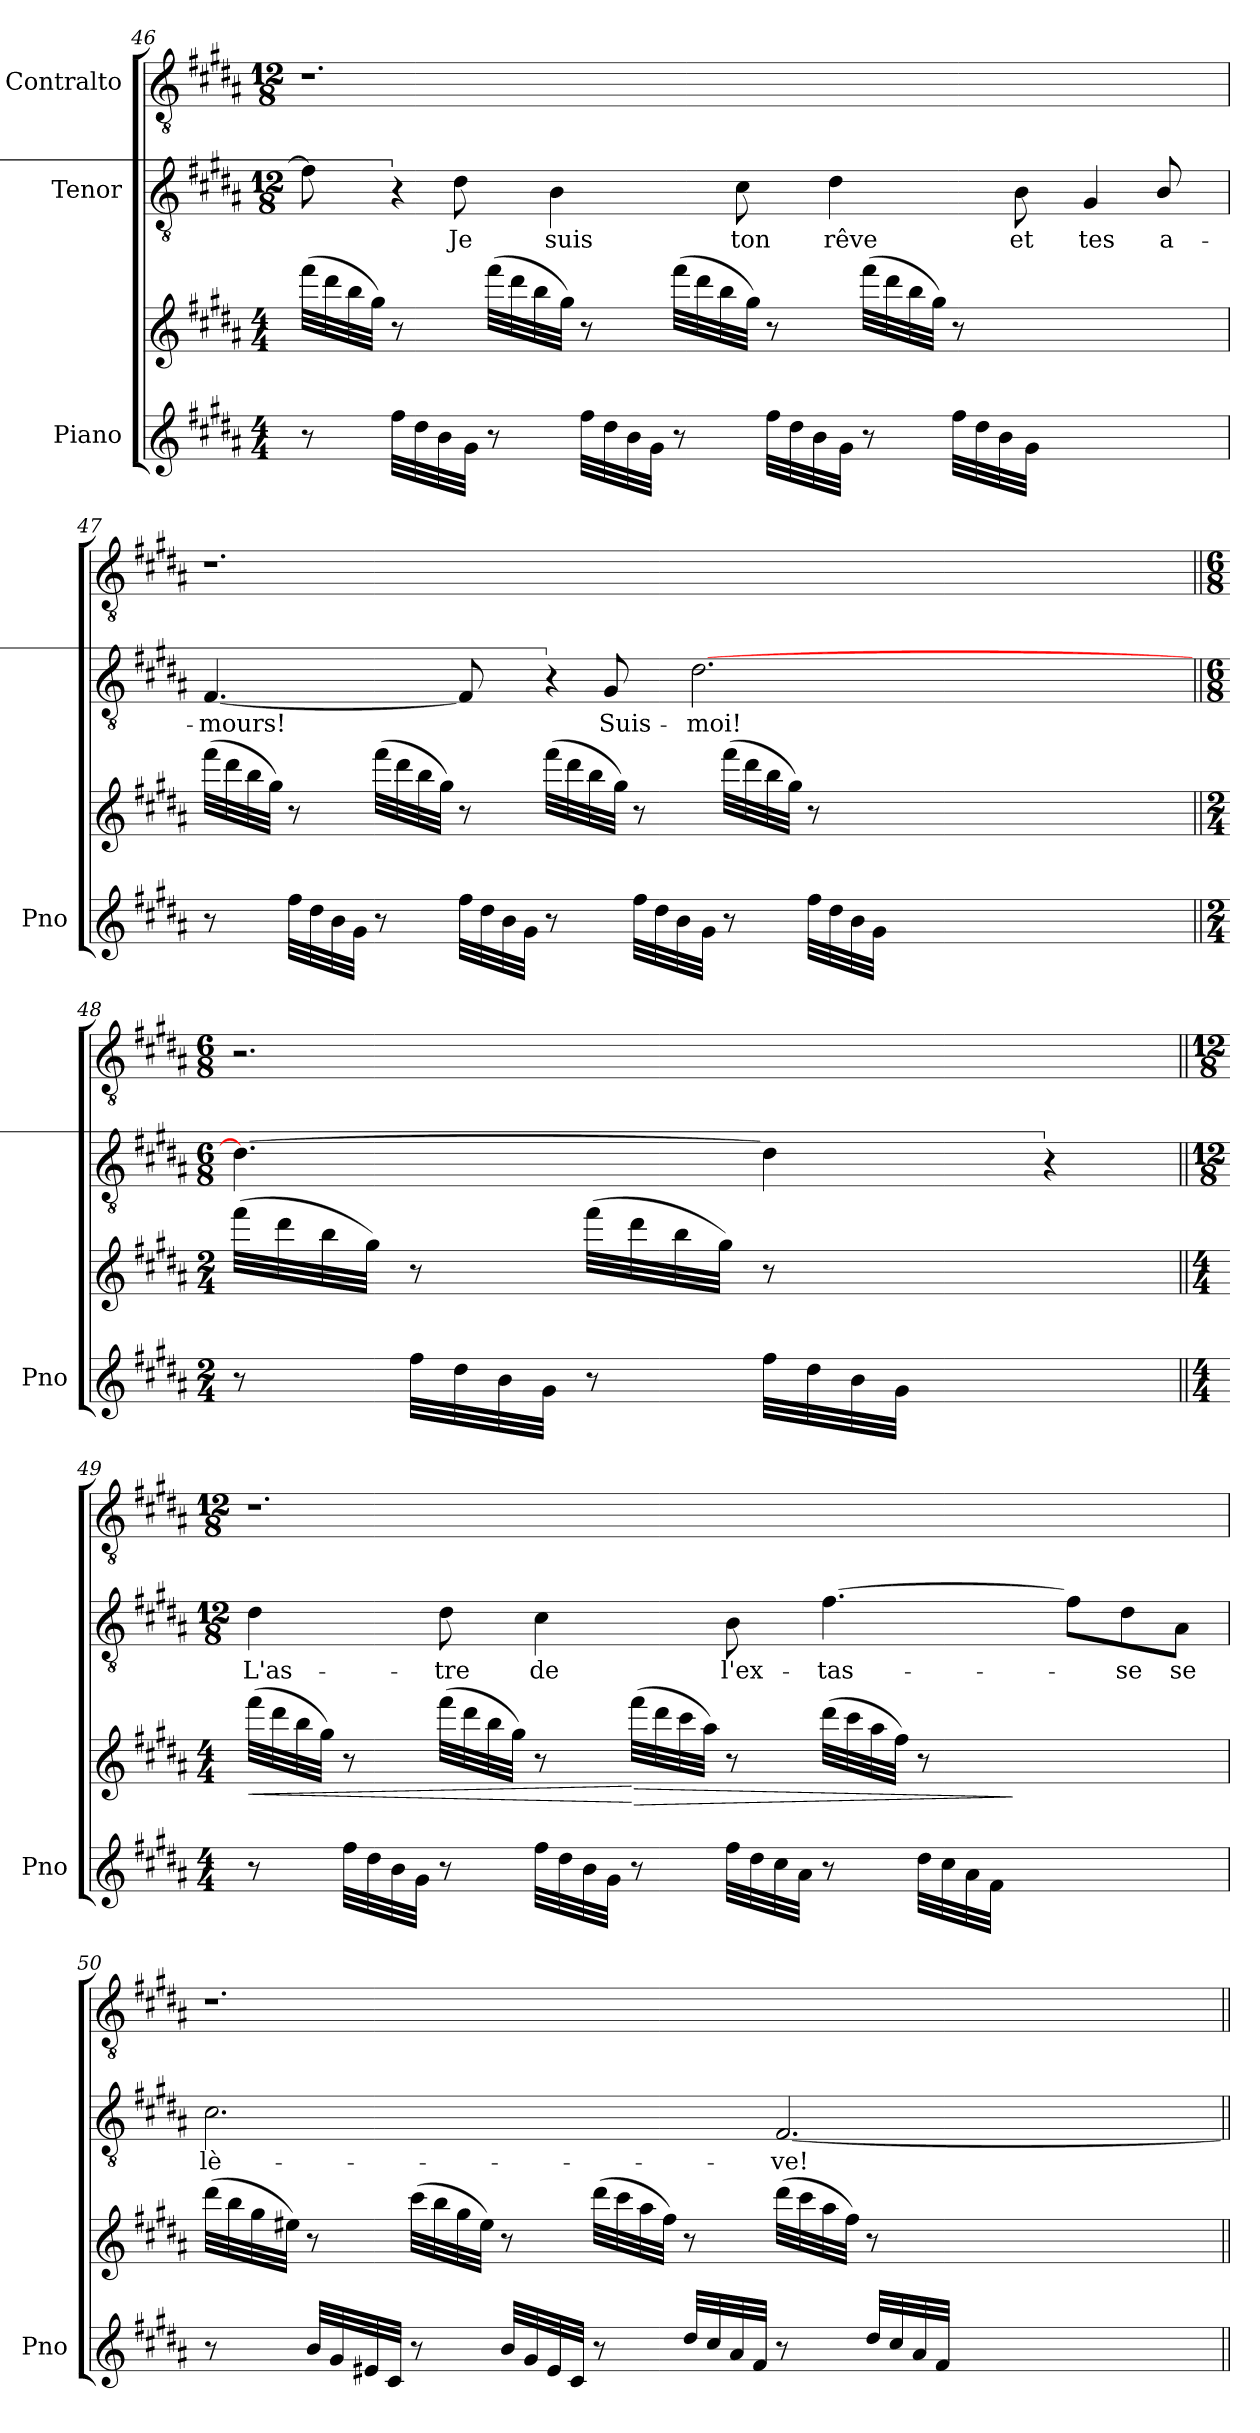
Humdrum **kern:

**kern	**kern	**dynam	**kern	**text	**kern
*part3	*part3	*part3	*part2	*part2	*part1
*staff4	*staff3	*staff3/4	*staff2	*staff2	*staff1
*I"Piano	*	*	*I"Tenor	*	*I"Contralto
*I'Pno	*	*	*	*	*
!!LO:LB:g=z
*clefG2	*clefG2	*	*clefGv2	*	*clefGv2
*k[f#c#g#d#a#]	*k[f#c#g#d#a#]	*	*k[f#c#g#d#a#]	*	*k[f#c#g#d#a#]
*M4/4	*M4/4	*	*M12/8	*	*M12/8
=46	=46	=46	=46	=46	=46
8r	(>32fff#\LLL	.	8f#\]	.	1.r
.	32ddd#\	.	.	.	.
.	32bb\	.	.	.	.
.	32gg#\JJJ)	.	.	.	.
!	!	!	!LO:N:vis=8	!	!
32ff#\LLL	8r	.	12r	.	.
32dd#\	.	.	.	.	.
32b\	.	.	.	.	.
!	!	!	!	!LO:LY:b	!
.	.	.	8d#\	Je	.
32g#\JJJ	.	.	.	.	.
8r	(>32fff#\LLL	.	.	.	.
.	32ddd#\	.	.	.	.
.	32bb\	.	.	.	.
!	!	!	!	!LO:LY:b	!
.	.	.	4B\	suis	.
.	32gg#\JJJ)	.	.	.	.
32ff#\LLL	8r	.	.	.	.
32dd#\	.	.	.	.	.
32b\	.	.	.	.	.
32g#\JJJ	.	.	.	.	.
8r	(>32fff#\LLL	.	.	.	.
.	32ddd#\	.	.	.	.
.	32bb\	.	.	.	.
!	!	!	!	!LO:LY:b	!
.	.	.	8c#\	ton	.
.	32gg#\JJJ)	.	.	.	.
32ff#\LLL	8r	.	.	.	.
32dd#\	.	.	.	.	.
32b\	.	.	.	.	.
!	!	!	!	!LO:LY:b	!
.	.	.	4d#\	rêve	.
32g#\JJJ	.	.	.	.	.
8r	(>32fff#\LLL	.	.	.	.
.	32ddd#\	.	.	.	.
.	32bb\	.	.	.	.
.	32gg#\JJJ)	.	.	.	.
32ff#\LLL	8r	.	.	.	.
32dd#\	.	.	.	.	.
32b\	.	.	.	.	.
!	!	!	!	!LO:LY:b	!
.	.	.	8B\	et	.
32g#\JJJ	.	.	.	.	.
2ryy	2ryy	.	.	.	.
!	!	!	!	!LO:LY:b	!
.	.	.	4G#/	tes	.
!	!	!	!	!LO:LY:b	!
.	.	.	8B/	a-	.
.	.	.	24ryy	.	.
=47	=47	=47	=47	=47	=47
!	!	!	!	!LO:LY:b	!
8r	(>32fff#\LLL	.	[4.F#/	-mours!	1.r
.	32ddd#\	.	.	.	.
.	32bb\	.	.	.	.
.	32gg#\JJJ)	.	.	.	.
32ff#\LLL	8r	.	.	.	.
32dd#\	.	.	.	.	.
32b\	.	.	.	.	.
32g#\JJJ	.	.	.	.	.
8r	(>32fff#\LLL	.	.	.	.
.	32ddd#\	.	.	.	.
.	32bb\	.	.	.	.
.	32gg#\JJJ)	.	.	.	.
32ff#\LLL	8r	.	8F#/]	.	.
32dd#\	.	.	.	.	.
32b\	.	.	.	.	.
32g#\JJJ	.	.	.	.	.
!	!	!	!LO:N:vis=8	!	!
8r	(>32fff#\LLL	.	12r	.	.
.	32ddd#\	.	.	.	.
.	32bb\	.	.	.	.
!	!	!	!	!LO:LY:b	!
.	.	.	8G#/	Suis-	.
.	32gg#\JJJ)	.	.	.	.
32ff#\LLL	8r	.	.	.	.
32dd#\	.	.	.	.	.
32b\	.	.	.	.	.
!	!	!	!	!LO:LY:b	!
.	.	.	[2.d#\	-moi!	.
32g#\JJJ	.	.	.	.	.
8r	(>32fff#\LLL	.	.	.	.
.	32ddd#\	.	.	.	.
.	32bb\	.	.	.	.
.	32gg#\JJJ)	.	.	.	.
32ff#\LLL	8r	.	.	.	.
32dd#\	.	.	.	.	.
32b\	.	.	.	.	.
32g#\JJJ	.	.	.	.	.
2ryy	2ryy	.	.	.	.
.	.	.	24ryy	.	.
!!LO:PB:g=z
=48||	=48||	=48||	=48||	=48||	=48||
*M2/4	*M2/4	*	*M6/8	*	*M6/8
8r	(>32fff#\LLL	.	4.d#\_	.	2.r
.	32ddd#\	.	.	.	.
.	32bb\	.	.	.	.
.	32gg#\JJJ)	.	.	.	.
32ff#\LLL	8r	.	.	.	.
32dd#\	.	.	.	.	.
32b\	.	.	.	.	.
32g#\JJJ	.	.	.	.	.
8r	(>32fff#\LLL	.	.	.	.
.	32ddd#\	.	.	.	.
.	32bb\	.	.	.	.
.	32gg#\JJJ)	.	.	.	.
32ff#\LLL	8r	.	4d#\]	.	.
32dd#\	.	.	.	.	.
32b\	.	.	.	.	.
32g#\JJJ	.	.	.	.	.
4ryy	4ryy	.	.	.	.
!	!	!	!LO:N:vis=8	!	!
.	.	.	12r	.	.
.	.	.	24ryy	.	.
=49||	=49||	=49||	=49||	=49||	=49||
*M4/4	*M4/4	*	*M12/8	*	*M12/8
!	!	!LO:HP:b	!	!LO:LY:b	!
8r	(>32fff#\LLL	<	4d#\	L'as-	1.r
.	32ddd#\	.	.	.	.
.	32bb\	.	.	.	.
.	32gg#\JJJ)	.	.	.	.
32ff#\LLL	8r	.	.	.	.
32dd#\	.	.	.	.	.
32b\	.	.	.	.	.
32g#\JJJ	.	.	.	.	.
!	!	!	!	!LO:LY:b	!
8r	(>32fff#\LLL	.	8d#\	-tre	.
.	32ddd#\	.	.	.	.
.	32bb\	.	.	.	.
.	32gg#\JJJ)	.	.	.	.
!	!	!	!	!LO:LY:b	!
32ff#\LLL	8r	.	4c#\	de	.
32dd#\	.	.	.	.	.
32b\	.	.	.	.	.
32g#\JJJ	.	.	.	.	.
!	!	!LO:HP:n=1:b	!	!	!
8r	(>32fff#\LLL	[ >	.	.	.
.	32ddd#\	.	.	.	.
.	32ccc#\	.	.	.	.
.	32aa#\JJJ)	.	.	.	.
!	!	!	!	!LO:LY:b	!
32ff#\LLL	8r	.	8B\	l'ex-	.
32dd#\	.	.	.	.	.
32cc#\	.	.	.	.	.
32a#\JJJ	.	.	.	.	.
!	!	!	!	!LO:LY:b	!
8r	(>32ddd#\LLL	.	[4.f#\	-tas-	.
.	32ccc#\	.	.	.	.
.	32aa#\	.	.	.	.
.	32ff#\JJJ)	.	.	.	.
32dd#\LLL	8r	.	.	.	.
32cc#\	.	.	.	.	.
32a#\	.	.	.	.	.
32f#\JJJ	.	.	.	.	.
2ryy	2ryy	]	.	.	.
.	.	.	8f#\L]	.	.
!	!	!	!	!LO:LY:b	!
.	.	.	8d#\	-se	.
!	!	!	!	!LO:LY:b	!
.	.	.	8A#\J	se	.
!!LO:LB:g=z
=50	=50	=50	=50	=50	=50
!	!	!	!	!LO:LY:b	!
8r	(>32ddd#\LLL	.	2.c#\	lè-	1.r
.	32bb\	.	.	.	.
.	32gg#\	.	.	.	.
.	32ee#X\JJJ)	.	.	.	.
32b/LLL	8r	.	.	.	.
32g#/	.	.	.	.	.
32e#X/	.	.	.	.	.
32c#/JJJ	.	.	.	.	.
8r	(>32ccc#\LLL	.	.	.	.
.	32bb\	.	.	.	.
.	32gg#\	.	.	.	.
.	32ee#\JJJ)	.	.	.	.
32b/LLL	8r	.	.	.	.
32g#/	.	.	.	.	.
32e#/	.	.	.	.	.
32c#/JJJ	.	.	.	.	.
8r	(>32ddd#\LLL	.	.	.	.
.	32ccc#\	.	.	.	.
.	32aa#\	.	.	.	.
.	32ff#\JJJ)	.	.	.	.
32dd#/LLL	8r	.	.	.	.
32cc#/	.	.	.	.	.
32a#/	.	.	.	.	.
32f#/JJJ	.	.	.	.	.
!	!	!	!	!LO:LY:b	!
8r	(>32ddd#\LLL	.	[2.F#/	-ve!	.
.	32ccc#\	.	.	.	.
.	32aa#\	.	.	.	.
.	32ff#\JJJ)	.	.	.	.
32dd#/LLL	8r	.	.	.	.
32cc#/	.	.	.	.	.
32a#/	.	.	.	.	.
32f#/JJJ	.	.	.	.	.
2ryy	2ryy	.	.	.	.
=||	=||	=||	=||	=||	=||
*-	*-	*-	*-	*-	*-
